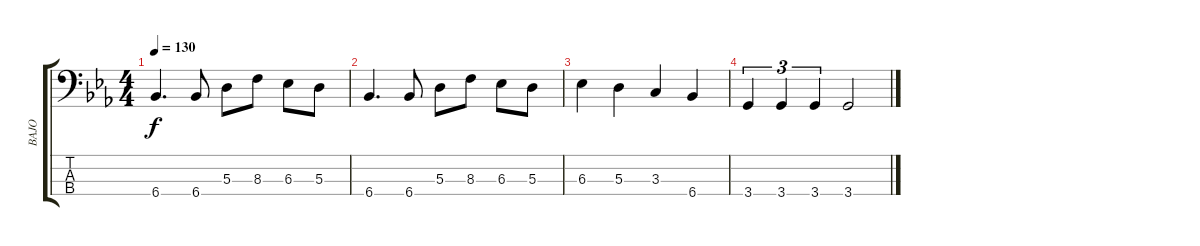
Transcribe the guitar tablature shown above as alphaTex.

\track ("BAJO" "BAJO") {instrument electricbassfinger}
\staff {score tabs}
\tuning (G2 D2 A1 E1) {hide}
\ts (4 4)
\tempo 130
\clef f4
\ks cminor
6.4.4{d dy f} 6.4.8 5.3.8 8.3.8 6.3.8 5.3.8 |
6.4.4{d} 6.4.8 5.3.8 8.3.8 6.3.8 5.3.8 |
6.3.4 5.3.4 3.3.4 6.4.4 |
3.4.4{tu (3 2)} 3.4.4{tu (3 2)} 3.4.4{tu (3 2)} 3.4.2
